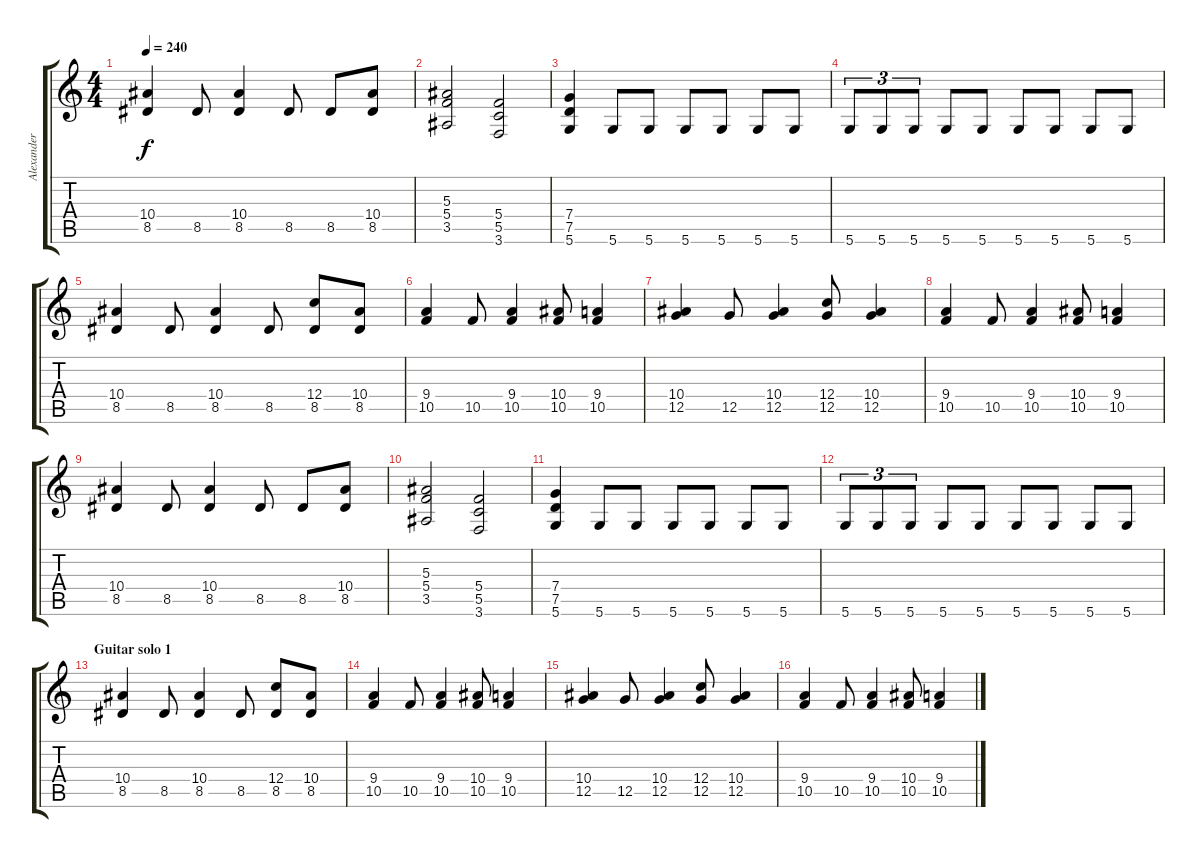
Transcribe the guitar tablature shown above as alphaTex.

\track ("Alexander Kuoppala" "Alexander ") {instrument distortionguitar}
\staff {score tabs}
\tuning (D4 A3 F3 C3 G2 D2) {hide}
\ts (4 4)
\tempo 240
\clef g2
\ks c
(10.4 8.5).4{dy f} 8.5.8 (10.4 8.5).4 8.5.8 8.5.8 (10.4 8.5).8 |
(5.3 5.4 3.5).2 (5.4 5.5 3.6).2 |
(7.4 7.5 5.6).4 5.6.8 5.6.8 5.6.8 5.6.8 5.6.8 5.6.8 |
5.6.8{tu (3 2)} 5.6.8{tu (3 2)} 5.6.8{tu (3 2)} 5.6.8 5.6.8 5.6.8 5.6.8 5.6.8 5.6.8 |
(10.4 8.5).4 8.5.8 (10.4 8.5).4 8.5.8 (12.4 8.5).8 (10.4 8.5).8 |
(9.4 10.5).4 10.5.8 (9.4 10.5).4 (10.4 10.5).8 (9.4 10.5).4 |
(10.4 12.5).4 12.5.8 (10.4 12.5).4 (12.4 12.5).8 (10.4 12.5).4 |
(9.4 10.5).4 10.5.8 (9.4 10.5).4 (10.4 10.5).8 (9.4 10.5).4 |
(10.4 8.5).4 8.5.8 (10.4 8.5).4 8.5.8 8.5.8 (10.4 8.5).8 |
(5.3 5.4 3.5).2 (5.4 5.5 3.6).2 |
(7.4 7.5 5.6).4 5.6.8 5.6.8 5.6.8 5.6.8 5.6.8 5.6.8 |
5.6.8{tu (3 2)} 5.6.8{tu (3 2)} 5.6.8{tu (3 2)} 5.6.8 5.6.8 5.6.8 5.6.8 5.6.8 5.6.8 |
\section ("" "Guitar solo 1")
(10.4 8.5).4 8.5.8 (10.4 8.5).4 8.5.8 (12.4 8.5).8 (10.4 8.5).8 |
(9.4 10.5).4 10.5.8 (9.4 10.5).4 (10.4 10.5).8 (9.4 10.5).4 |
(10.4 12.5).4 12.5.8 (10.4 12.5).4 (12.4 12.5).8 (10.4 12.5).4 |
(9.4 10.5).4 10.5.8 (9.4 10.5).4 (10.4 10.5).8 (9.4 10.5).4
